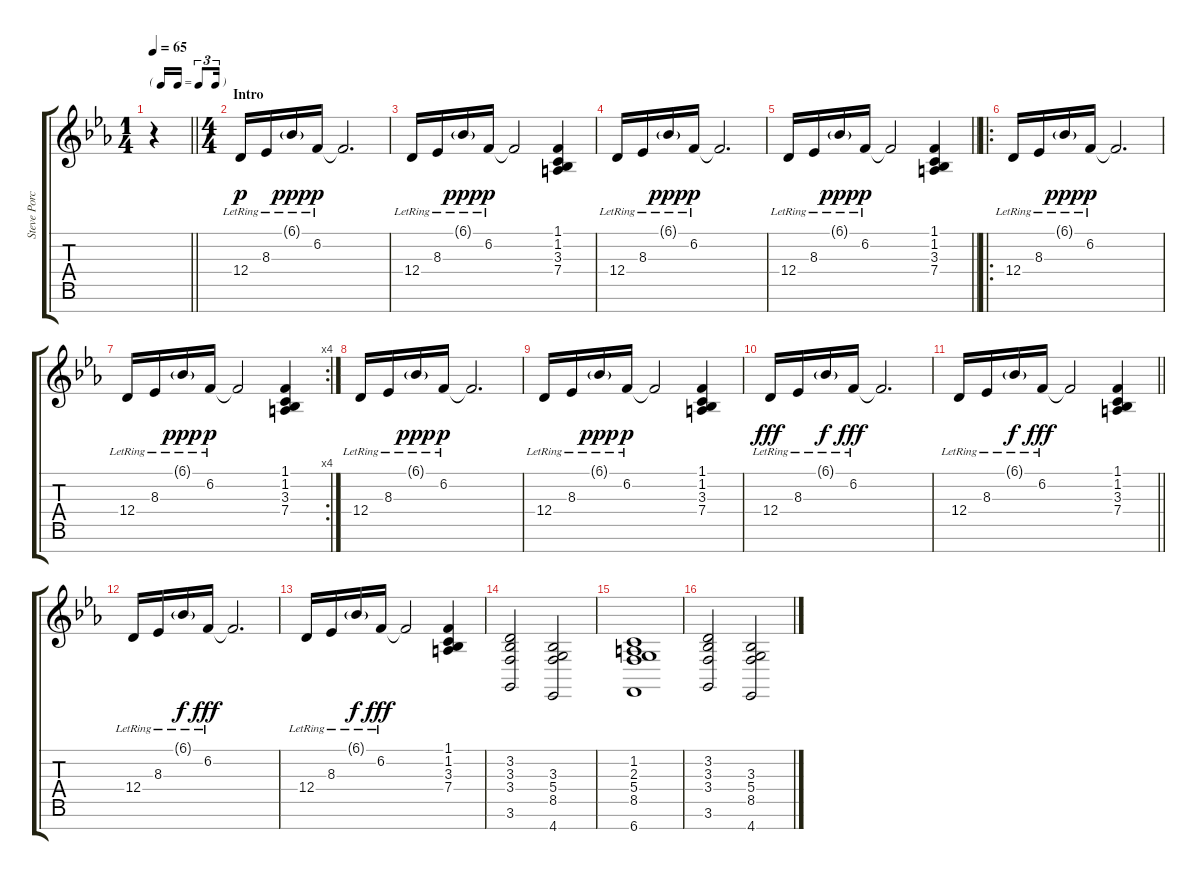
\track ("Steve Porcaro - Synthesizer Pad" "Steve Porc") {instrument pad2warm}
\staff {score tabs}
\tuning (E4 B3 G3 D3 A2 E2 B1) {hide}
\ts (1 4)
\tf triplet16th
\tempo 65
\clef g2
\barLineRight lightlight
\ks eb
r.4{dy p instrument pad2warm} |
\ts (4 4)
\section ("" "Intro")
12.4{lr}.16 8.3{lr}.16 6.1{g lr}.16{dy ppp} 6.2{lr}.16{dy p} 6.2{t}.2{d} |
12.4{lr}.16 8.3{lr}.16 6.1{g lr}.16{dy ppp} 6.2{lr}.16{dy p} 6.2{t}.2 (1.1 1.2 3.3 7.4).4 |
12.4{lr}.16 8.3{lr}.16 6.1{g lr}.16{dy ppp} 6.2{lr}.16{dy p} 6.2{t}.2{d} |
\barLineRight lightlight
12.4{lr}.16 8.3{lr}.16 6.1{g lr}.16{dy ppp} 6.2{lr}.16{dy p} 6.2{t}.2 (1.1 1.2 3.3 7.4).4 |
\ro
12.4{lr}.16 8.3{lr}.16 6.1{g lr}.16{dy ppp} 6.2{lr}.16{dy p} 6.2{t}.2{d} |
\rc 4
12.4{lr}.16 8.3{lr}.16 6.1{g lr}.16{dy ppp} 6.2{lr}.16{dy p} 6.2{t}.2 (1.1 1.2 3.3 7.4).4 |
12.4{lr}.16 8.3{lr}.16 6.1{g lr}.16{dy ppp} 6.2{lr}.16{dy p} 6.2{t}.2{d} |
12.4{lr}.16 8.3{lr}.16 6.1{g lr}.16{dy ppp} 6.2{lr}.16{dy p} 6.2{t}.2 (1.1 1.2 3.3 7.4).4 |
12.4{lr}.16{dy fff} 8.3{lr}.16 6.1{g lr}.16{dy f} 6.2{lr}.16{dy fff} 6.2{t}.2{d} |
\barLineRight lightlight
12.4{lr}.16 8.3{lr}.16 6.1{g lr}.16{dy f} 6.2{lr}.16{dy fff} 6.2{t}.2 (1.1 1.2 3.3 7.4).4 |
12.4{lr}.16 8.3{lr}.16 6.1{g lr}.16{dy f} 6.2{lr}.16{dy fff} 6.2{t}.2{d} |
12.4{lr}.16 8.3{lr}.16 6.1{g lr}.16{dy f} 6.2{lr}.16{dy fff} 6.2{t}.2 (1.1 1.2 3.3 7.4).4 |
(3.2 3.3 3.4 3.6).2 (3.3 5.4 8.5 4.7).2 |
(1.2 2.3 5.4 8.5 6.7).1 |
(3.2 3.3 3.4 3.6).2 (3.3 5.4 8.5 4.7).2
